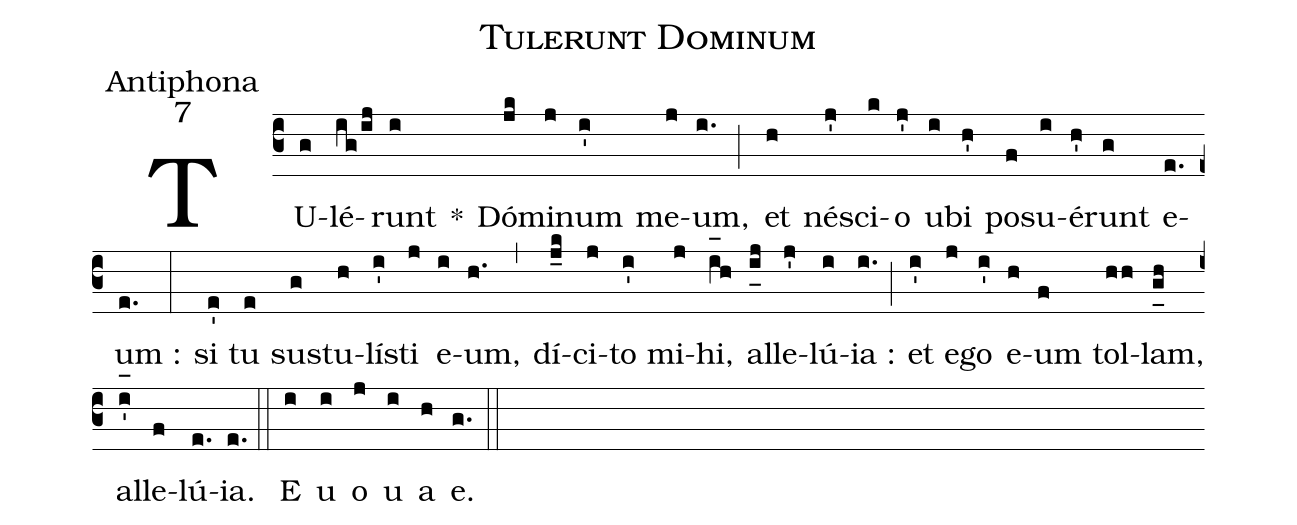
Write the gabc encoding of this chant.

name:Tulerunt Dominum;
office-part:Antiphona;
mode:7;
%%
(c3) TU(g)lé(ig/ij)runt(i) *() Dó(jk)mi(j)num(i') me(j)um,(i.) (;) et(h) né(j')sci(k)o(j') u(i)bi(h') po(f)su(i)é(h')runt(g) e(e.)um :(e.) (:) si(e') tu(e) sus(g)tu(h)lí(i')sti(j) e(i)um,(h.) (,) dí(j_k)ci(j)to(i') mi(j)hi,(i_[oh:h]h) al(i_[uh:l]j)le(j')lú(i){ia} :(i.) (;) et(i') e(j)go(i') e(h)um(f) tol(hh)lam,(g_[uh:l]h) al(i'_[oh:h])le(f)lú(e.){ia}.(e.) (::) <eu>E(i) u(i) o(j) u(i) a(h) e.</eu>(g.) (::)
